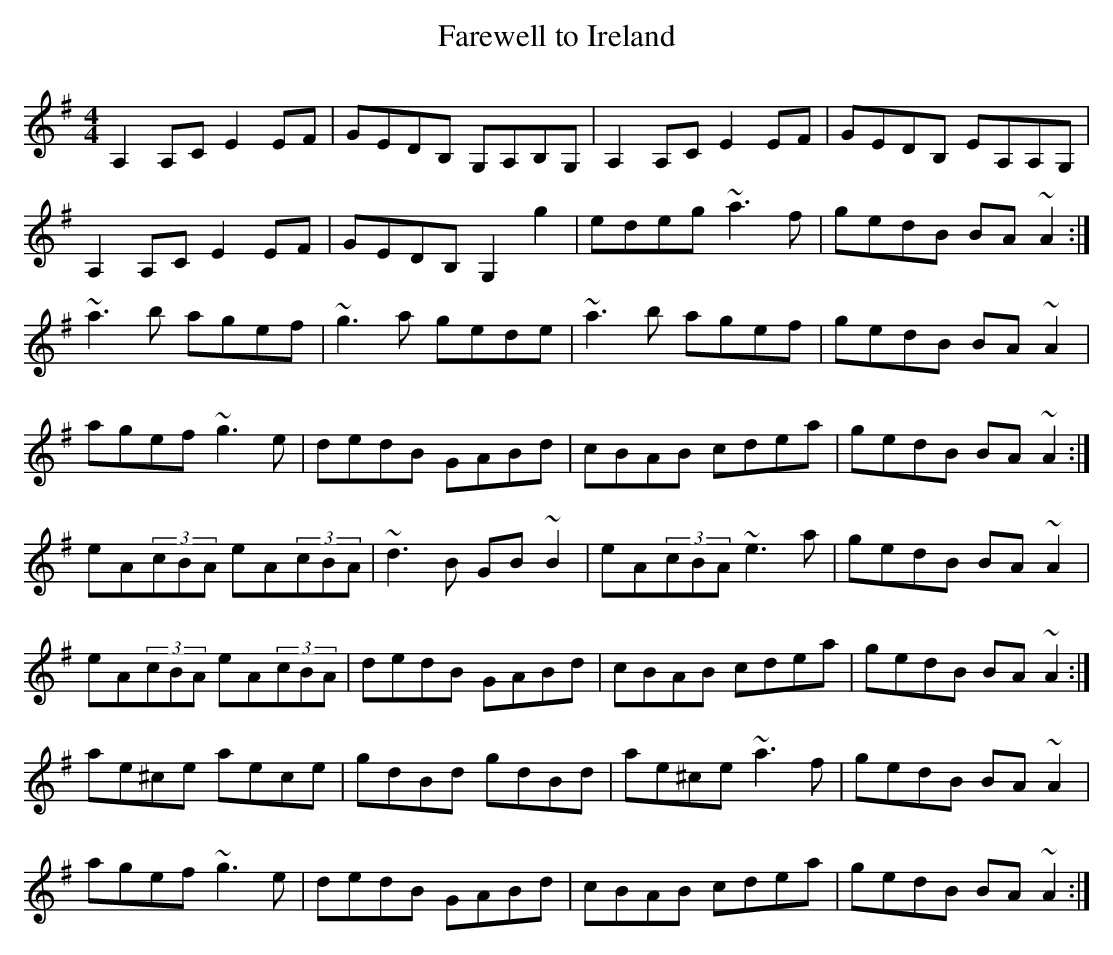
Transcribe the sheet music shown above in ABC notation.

X:1
T:Farewell to Ireland
M:4/4
K:Ador
A,2A,C E2EF|GEDB, G,A,B,G,|A,2A,C E2EF|GEDB, EA,A,G,|
A,2A,C E2EF|GEDB, G,2g2|edeg ~a3f|gedB BA~A2:|
~a3b agef|~g3a gede|~a3b agef|gedB BA~A2|
agef ~g3e|dedB GABd|cBAB cdea|gedB BA~A2:|
eA(3cBA eA(3cBA|~d3B GB~B2|eA(3cBA ~e3a|gedB BA~A2|
eA(3cBA eA(3cBA|dedB GABd|cBAB cdea|gedB BA~A2:|
ae^ce aece|gdBd gdBd|ae^ce ~a3f|gedB BA~A2|
agef ~g3e|dedB GABd|cBAB cdea|gedB BA~A2:|
